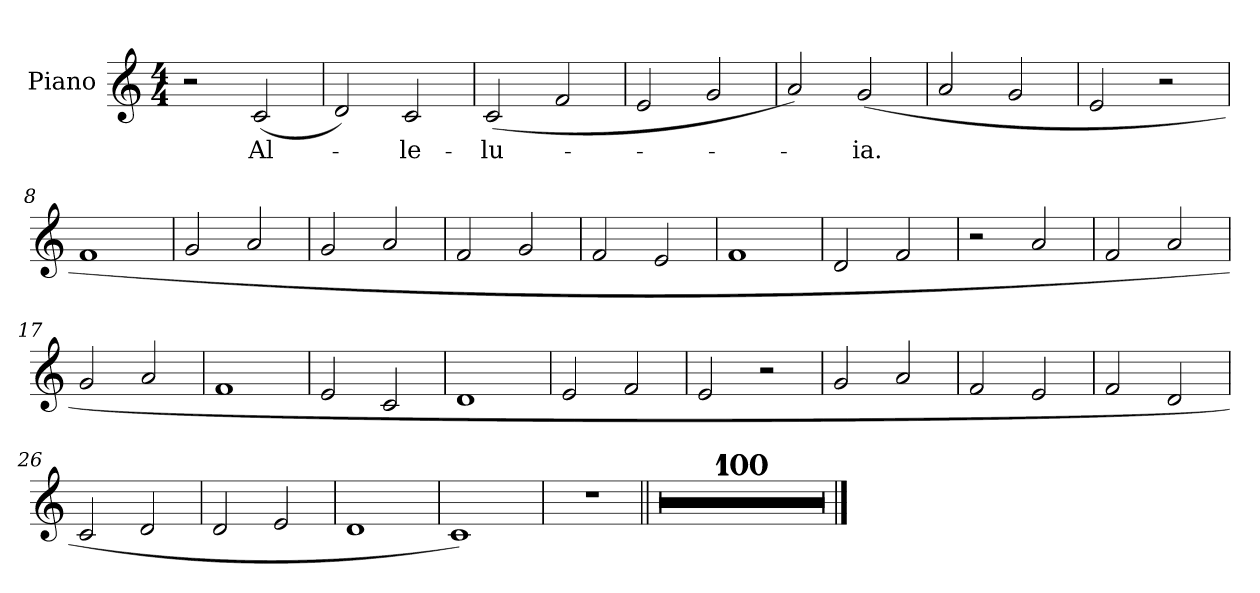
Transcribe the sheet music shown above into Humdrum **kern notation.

**kern	**text
*part1	*part1
*staff1	*staff1
*I"Piano	*
*I'Pno.	*
*clefG2	*
*k[]	*
*M4/4	*
=1	=1
2r	.
(>2c/	Al-
=2	=2
2d/)	.
2c/	-le-
=3	=3
(>2c/	-lu-
2f/	.
=4	=4
2e/	.
2g/	.
=5	=5
2a/)	.
(>2g/	-ia.
=6	=6
2a/	.
2g/	.
=7	=7
2e/	.
2r	.
=8	=8
1f	.
=9	=9
2g/	.
2a/	.
=10	=10
2g/	.
2a/	.
!!LO:LB:g=z
=11	=11
2f/	.
2g/	.
=12	=12
2f/	.
2e/	.
=13	=13
1f	.
=14	=14
2d/	.
2f/	.
=15	=15
2r	.
2a/	.
=16	=16
2f/	.
2a/	.
=17	=17
2g/	.
2a/	.
=18	=18
1f	.
=19	=19
2e/	.
2c/	.
=20	=20
1d	.
=21	=21
2e/	.
2f/	.
!!LO:LB:g=z
=22	=22
2e/	.
2r	.
=23	=23
2g/	.
2a/	.
=24	=24
2f/	.
2e/	.
=25	=25
2f/	.
2d/	.
=26	=26
2c/	.
2d/	.
=27	=27
2d/	.
2e/	.
=28	=28
1d	.
=29	=29
1c)	.
=30	=30
1r	.
=31||	=31||
1r	.
=32	=32
1r	.
=33	=33
1r	.
!!LO:LB:g=z
=34	=34
1r	.
=35	=35
1r	.
=36	=36
1r	.
=37	=37
1r	.
=38	=38
1r	.
=39	=39
1r	.
=40	=40
1r	.
=41	=41
1r	.
=42	=42
1r	.
=43	=43
1r	.
=44	=44
1r	.
=45	=45
1r	.
!!LO:LB:g=z
=46	=46
1r	.
=47	=47
1r	.
=48	=48
1r	.
=49	=49
1r	.
=50	=50
1r	.
=51	=51
1r	.
=52	=52
1r	.
=53	=53
1r	.
=54	=54
1r	.
=55	=55
1r	.
=56	=56
1r	.
=57	=57
1r	.
!!LO:LB:g=z
=58	=58
1r	.
=59	=59
1r	.
=60	=60
1r	.
=61	=61
1r	.
=62	=62
1r	.
=63	=63
1r	.
=64	=64
1r	.
=65	=65
1r	.
=66	=66
1r	.
=67	=67
1r	.
=68	=68
1r	.
=69	=69
1r	.
!!LO:LB:g=z
=70	=70
1r	.
=71	=71
1r	.
=72	=72
1r	.
=73	=73
1r	.
=74	=74
1r	.
=75	=75
1r	.
=76	=76
1r	.
=77	=77
1r	.
=78	=78
1r	.
=79	=79
1r	.
=80	=80
1r	.
=81	=81
1r	.
!!LO:LB:g=z
=82	=82
1r	.
=83	=83
1r	.
=84	=84
1r	.
=85	=85
1r	.
=86	=86
1r	.
=87	=87
1r	.
=88	=88
1r	.
=89	=89
1r	.
=90	=90
1r	.
=91	=91
1r	.
=92	=92
1r	.
=93	=93
1r	.
!!LO:LB:g=z
=94	=94
1r	.
=95	=95
1r	.
=96	=96
1r	.
=97	=97
1r	.
=98	=98
1r	.
=99	=99
1r	.
=100	=100
1r	.
=101	=101
1r	.
=102	=102
1r	.
=103	=103
1r	.
=104	=104
1r	.
=105	=105
1r	.
!!LO:PB:g=z
=106	=106
1r	.
=107	=107
1r	.
=108	=108
1r	.
=109	=109
1r	.
=110	=110
1r	.
=111	=111
1r	.
=112	=112
1r	.
=113	=113
1r	.
=114	=114
1r	.
=115	=115
1r	.
=116	=116
1r	.
=117	=117
1r	.
!!LO:LB:g=z
=118	=118
1r	.
=119	=119
1r	.
=120	=120
1r	.
=121	=121
1r	.
=122	=122
1r	.
=123	=123
1r	.
=124	=124
1r	.
=125	=125
1r	.
=126	=126
1r	.
=127	=127
1r	.
=128	=128
1r	.
=129	=129
1r	.
!!LO:LB:g=z
=130	=130
1r	.
==	==
*-	*-
